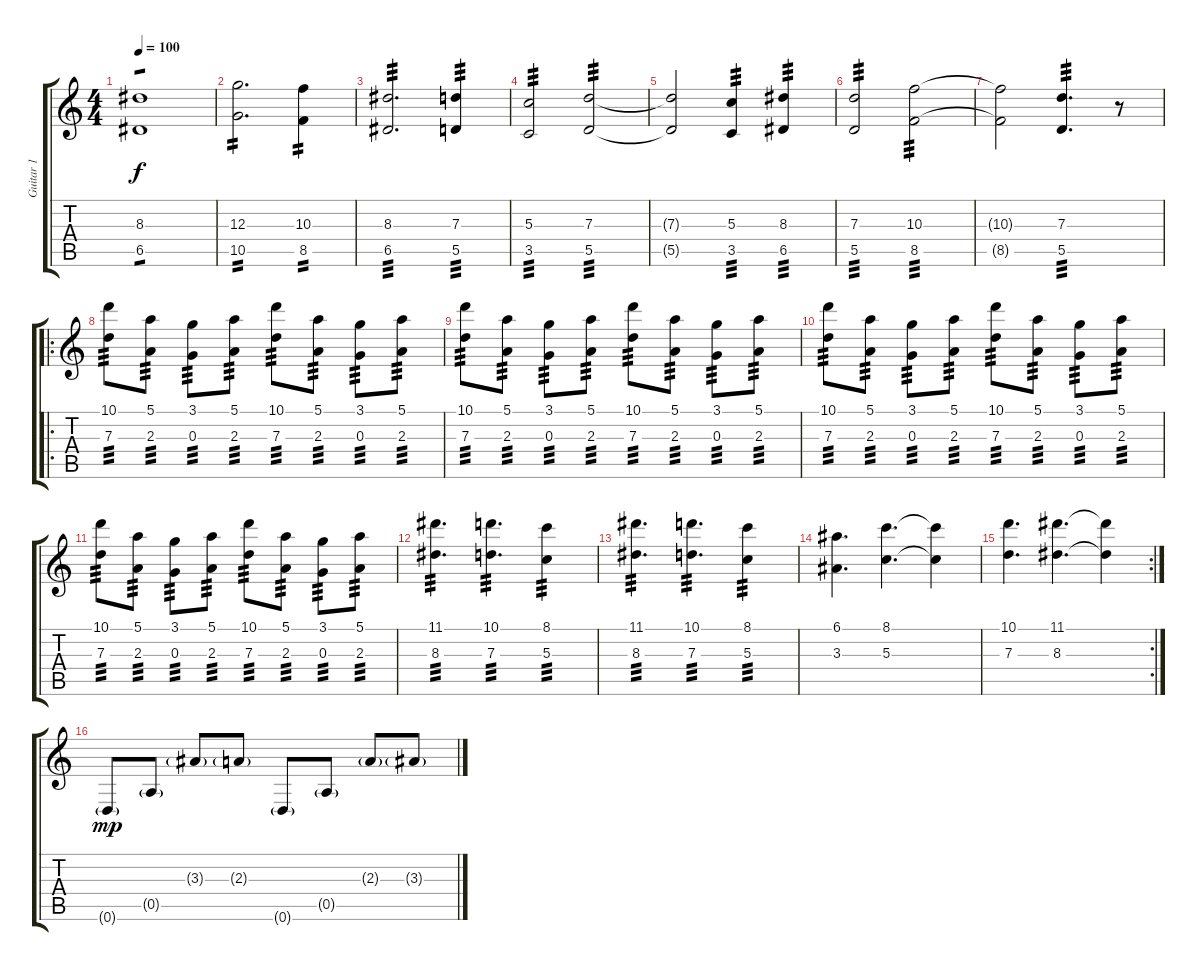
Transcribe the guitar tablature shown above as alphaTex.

\track ("Guitar 1" "Guitar 1") {instrument overdrivenguitar}
\staff {score tabs}
\tuning (E4 B3 G3 D3 A2 D2) {hide}
\ts (4 4)
\tempo 100
\clef g2
\ks c
(8.3 6.5).1{tp 1 dy f} |
(12.3 10.5).2{d tp 2} (10.3 8.5).4{tp 2} |
(8.3 6.5).2{d tp 3} (7.3 5.5).4{tp 3} |
(5.3 3.5).2{tp 3} (7.3 5.5).2{tp 3} |
(7.3{t} 5.5{t}).2 (5.3 3.5).4{tp 3} (8.3 6.5).4{tp 3} |
(7.3 5.5).2{tp 3} (10.3 8.5).2{tp 3} |
(10.3{t} 8.5{t}).2 (7.3 5.5).4{d tp 3} r.8 |
\ro
(10.1 7.3).8{tp 3 instrument distortionguitar} (5.1 2.3).8{tp 3} (3.1 0.3).8{tp 3} (5.1 2.3).8{tp 3} (10.1 7.3).8{tp 3} (5.1 2.3).8{tp 3} (3.1 0.3).8{tp 3} (5.1 2.3).8{tp 3} |
(10.1 7.3).8{tp 3} (5.1 2.3).8{tp 3} (3.1 0.3).8{tp 3} (5.1 2.3).8{tp 3} (10.1 7.3).8{tp 3} (5.1 2.3).8{tp 3} (3.1 0.3).8{tp 3} (5.1 2.3).8{tp 3} |
(10.1 7.3).8{tp 3} (5.1 2.3).8{tp 3} (3.1 0.3).8{tp 3} (5.1 2.3).8{tp 3} (10.1 7.3).8{tp 3} (5.1 2.3).8{tp 3} (3.1 0.3).8{tp 3} (5.1 2.3).8{tp 3} |
(10.1 7.3).8{tp 3} (5.1 2.3).8{tp 3} (3.1 0.3).8{tp 3} (5.1 2.3).8{tp 3} (10.1 7.3).8{tp 3} (5.1 2.3).8{tp 3} (3.1 0.3).8{tp 3} (5.1 2.3).8{tp 3} |
(11.1 8.3).4{d tp 3} (10.1 7.3).4{d tp 3} (8.1 5.3).4{tp 3} |
(11.1 8.3).4{d tp 3} (10.1 7.3).4{d tp 3} (8.1 5.3).4{tp 3} |
(6.1 3.3).4{d} (8.1 5.3).4{d} (8.1{t} 5.3{t}).4 |
\rc 2
(10.1 7.3).4{d} (11.1 8.3).4{d} (11.1{t} 8.3{t}).4 |
0.6{g}.8{dy mp} 0.5{g}.8 3.3{g}.8 2.3{g}.8 0.6{g}.8 0.5{g}.8 2.3{g}.8 3.3{g}.8
